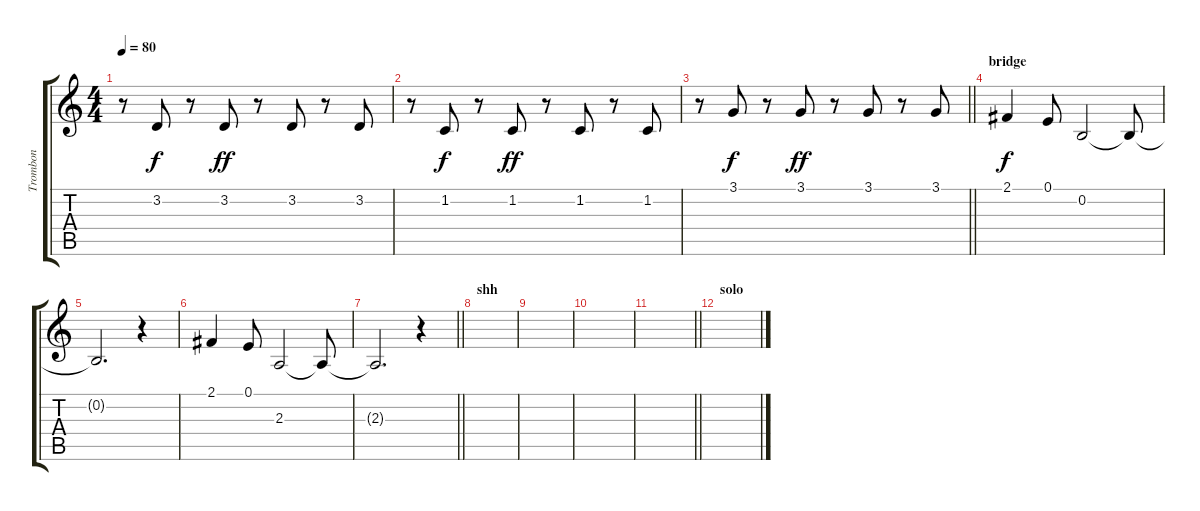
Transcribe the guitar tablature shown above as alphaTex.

\track ("Trombon" "Trombon") {instrument brasssection}
\staff {score tabs}
\tuning (E4 B3 G3 D3 A2 E2) {hide}
\ts (4 4)
\tempo 80
\clef g2
\ks c
r.8{dy ff} 3.2.8{dy f} r.8 3.2.8{dy ff} r.8 3.2.8 r.8 3.2.8 |
r.8 1.2.8{dy f} r.8 1.2.8{dy ff} r.8 1.2.8 r.8 1.2.8 |
\barLineRight lightlight
r.8 3.1.8{dy f} r.8 3.1.8{dy ff} r.8 3.1.8 r.8 3.1.8 |
\section ("" "bridge")
2.1.4{dy f} 0.1.8 0.2.2 0.2{t}.8 |
0.2{t}.2{d} r.4 |
2.1.4 0.1.8 2.3.2 2.3{t}.8 |
\barLineRight lightlight
2.3{t}.2{d} r.4 |
\section ("" "shh")
|
|
|
\barLineRight lightlight
|
\section ("" "solo")
